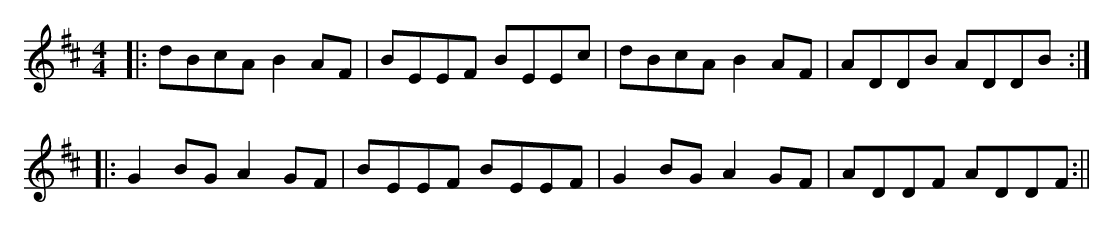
X:1
M:4/4
K:D
|:dBcA B2 AF|BEEF BEEc|dBcA B2 AF|ADDB ADDB:|
|:G2 BG A2 GF|BEEF BEEF|G2 BG A2 GF|ADDF ADDF:||
